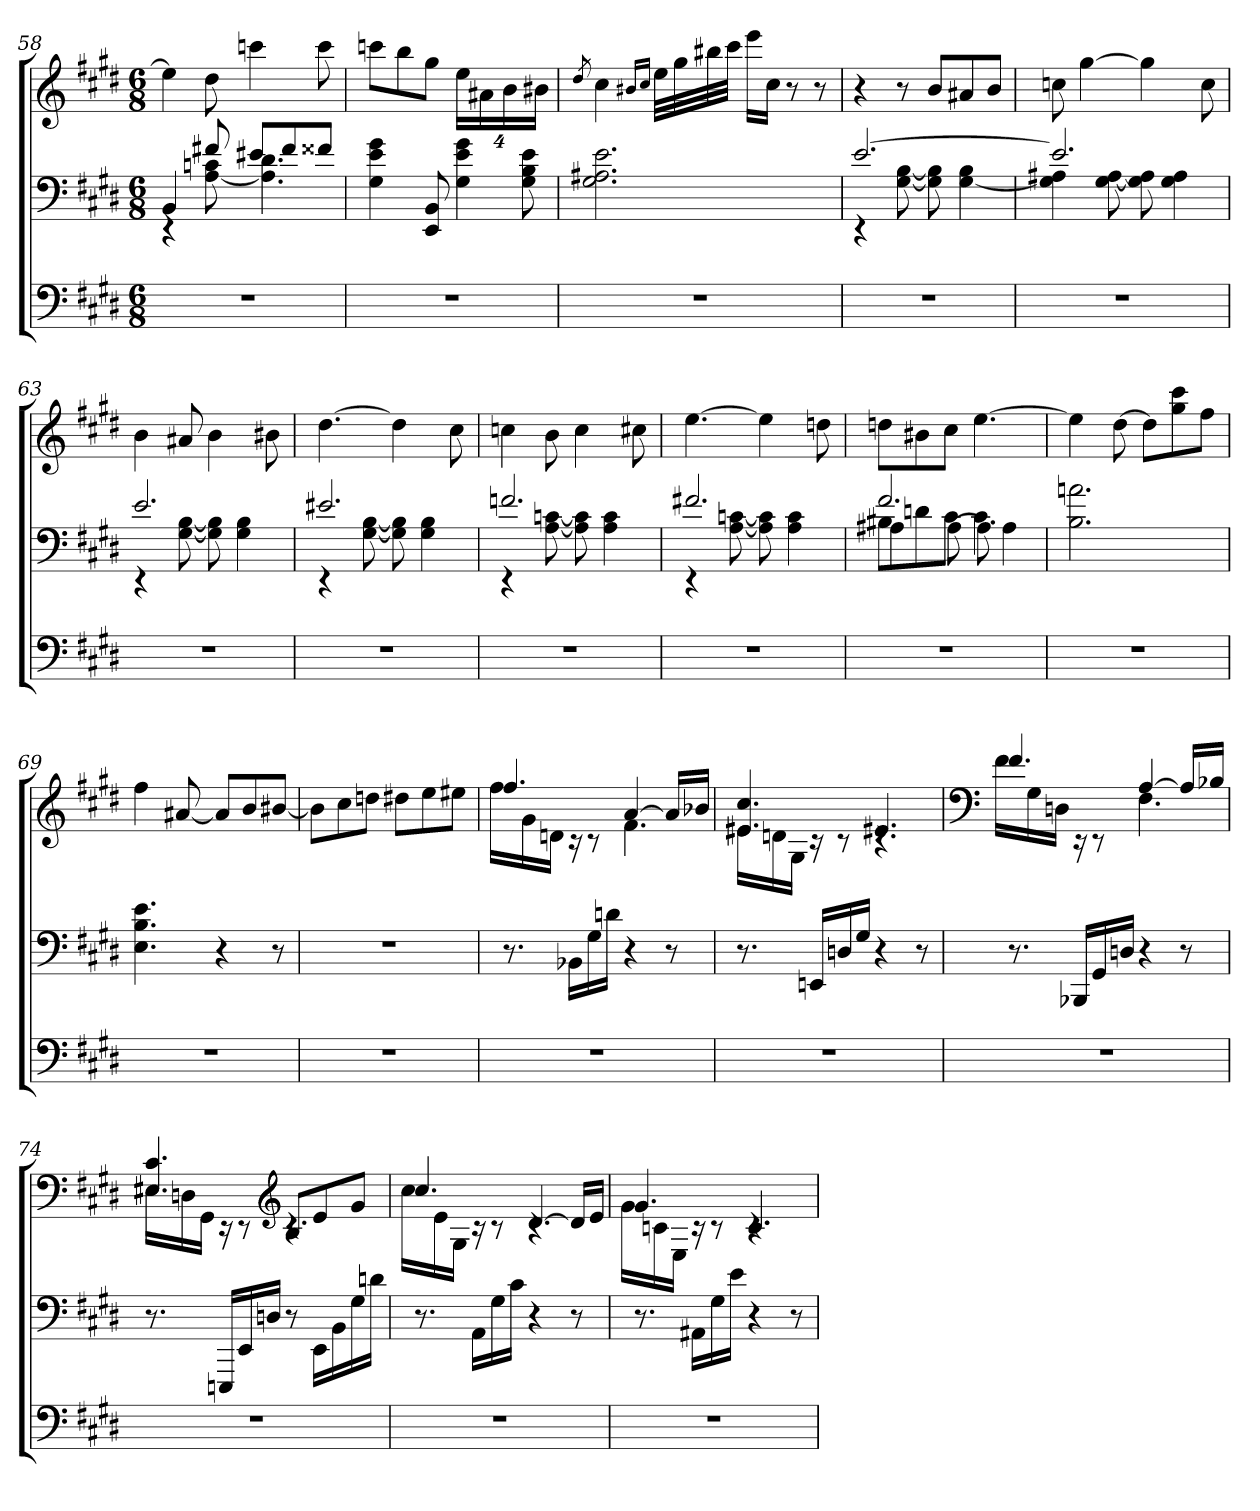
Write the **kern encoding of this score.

**kern	**kern	**kern
*part3	*part2	*part1
*staff3	*staff2	*staff1
*clefF4	*clefF4	*clefG2
*k[f#c#g#d#]	*k[f#c#g#d#]	*k[f#c#g#d#]
*M6/8	*M6/8	*M6/8
=58	=58	=58
*	*^	*
2.r	4BB	4rEE	4ee]
.	8f#X	[8A 8cn	8dd#
.	8e#XL	4.A] 4.d#	4cccn
.	8f#	.	.
.	8f##XJ	.	8ccc
*	*v	*v	*
=59	=59	=59
2.r	4G# 4e 4g#	8cccnL
.	.	8bb
.	8EE 8BB	8gg#J
.	4G# 4e 4g#	32%3eeLL
.	.	32%3a#X
.	.	32%3b
.	8G# 8B 8e	.
.	.	32%3b#XJJ
=60	=60	=60
.	.	8qdd#/
2.r	2.G# 2.A#X 2.e	4cc#
.	.	16qqb#X/LL
.	.	16qqcc#/JJ
.	.	32eeLLL
.	.	32gg#
.	.	32bb#X
.	.	32ccc#JJJ
.	.	16eeeLL
.	.	16cc#JJ
.	.	8r
.	.	8r
=61	=61	=61
*	*^	*
2.r	[2.e	4rEE	4r
.	.	[8G# [8B	8r
.	.	8G#] 8B]	8bL
.	.	[4G# 4B	8a#X
.	.	.	8bJ
=62	=62	=62	=62
2.r	2.e]	4G#] 4A#X	8ccn
.	.	.	[4gg#
.	.	[8G# [8A#	.
.	.	8G#] 8A#]	4gg#]
.	.	4G# 4A#	.
.	.	.	8cc
=63	=63	=63	=63
2.r	2.e	4rEE	4b
.	.	[8G# [8B	8a#X
.	.	8G#] 8B]	4b
.	.	4G# 4B	.
.	.	.	8b#X
=64	=64	=64	=64
2.r	2.e#X	4rEE	[4.dd#
.	.	[8G# [8B	.
.	.	8G#] 8B]	4dd#]
.	.	4G# 4B	.
.	.	.	8cc#
=65	=65	=65	=65
2.r	2.fn	4rEE	4ccn
.	.	[8A [8cn	8b
.	.	8A] 8c]	4cc
.	.	4A 4c	.
.	.	.	8cc#X
=66	=66	=66	=66
2.r	2.f#X	4rEE	[4.ee
.	.	[8A [8cn	.
.	.	8A] 8c]	4ee]
.	.	4A 4c	.
.	.	.	8ddn
=67	=67	=67	=67
*	*	*^	*
2.r	2.f#	8B#XL	4A#X\	8ddnL
.	.	8dn	.	8b#X
.	.	8c#J	[8A#\	8cc#J
.	.	4.c#	8A#\]	[4.ee
.	.	.	4A#\	.
*	*v	*v	*v	*
=68	=68	=68
2.r	2.B 2.an	4ee]
.	.	[8dd#
.	.	8dd#L]
.	.	8gg# 8ccc#
.	.	8ff#J
=69	=69	=69
2.r	4.E 4.B 4.e	4ff#
.	.	[8a#X
.	4r	8a#L]
.	.	8b
.	8r	[8b#XJ
=70	=70	=70
2.r	2.r	8b#L]
.	.	8cc#
.	.	8ddnJ
.	.	8dd#XL
.	.	8ee
.	.	8ee#XJ
=71	=71	=71
*	*	*^
2.r	8.r	4.ff#	16ff#LL
.	.	.	16g#
.	.	.	16dnJJ
.	16BB-XLL	.	16rc
.	16G#	.	8rc
.	16dnJJ	.	.
.	4r	[4a	4.f#
.	8r	16aLL]	.
.	.	16b-XJJ	.
=72	=72	=72	=72
2.r	8.r	4.e#X 4.cc#	16e#XLL
.	.	.	16dn
.	.	.	16G#JJ
.	16EEnLL	.	16rc
.	16Dn	.	8rc
.	16G#JJ	.	.
.	4r	4.e#X	4.rc
.	8r	.	.
=73	=73	=73	=73
*	*	*clefF4	*
2.r	8.r	4.f#	16f#LL
.	.	.	16G#
.	.	.	16DnJJ
.	16BBB-XLL	.	16rEE
.	16GG#	.	8rEE
.	16DnJJ	.	.
.	4r	[4A	4.F#
.	8r	16ALL]	.
.	.	16B-XJJ	.
=74	=74	=74	=74
2.r	8.r	4.E#X 4.c#	16E#XLL
.	.	.	16Dn
.	.	.	16GG#JJ
.	16EEEnLL	.	16rEE
.	16EE	.	8rEE
.	16DnJJ	.	.
*	*	*clefG2	*
.	8r	8BL	4.rc
.	16EELL	8e	.
.	16BB	.	.
.	16G#	8g#J	.
.	16dnJJ	.	.
=75	=75	=75	=75
2.r	8.r	4.cc#	16cc#LL
.	.	.	16e
.	.	.	16G#JJ
.	16AALL	.	16rc
.	16G#	.	8rc
.	16c#JJ	.	.
.	4r	[4d#	4.rc
.	8r	16d#LL]	.
.	.	16eJJ	.
=76	=76	=76	=76
2.r	8.r	4.g#	16g#LL
.	.	.	16cn
.	.	.	16EJJ
.	16AA#XLL	.	16rc
.	16G#	.	8rc
.	16eJJ	.	.
.	4r	4.c	4.rc
.	8r	.	.
*	*	*v	*v
=	=	=
*-	*-	*-
